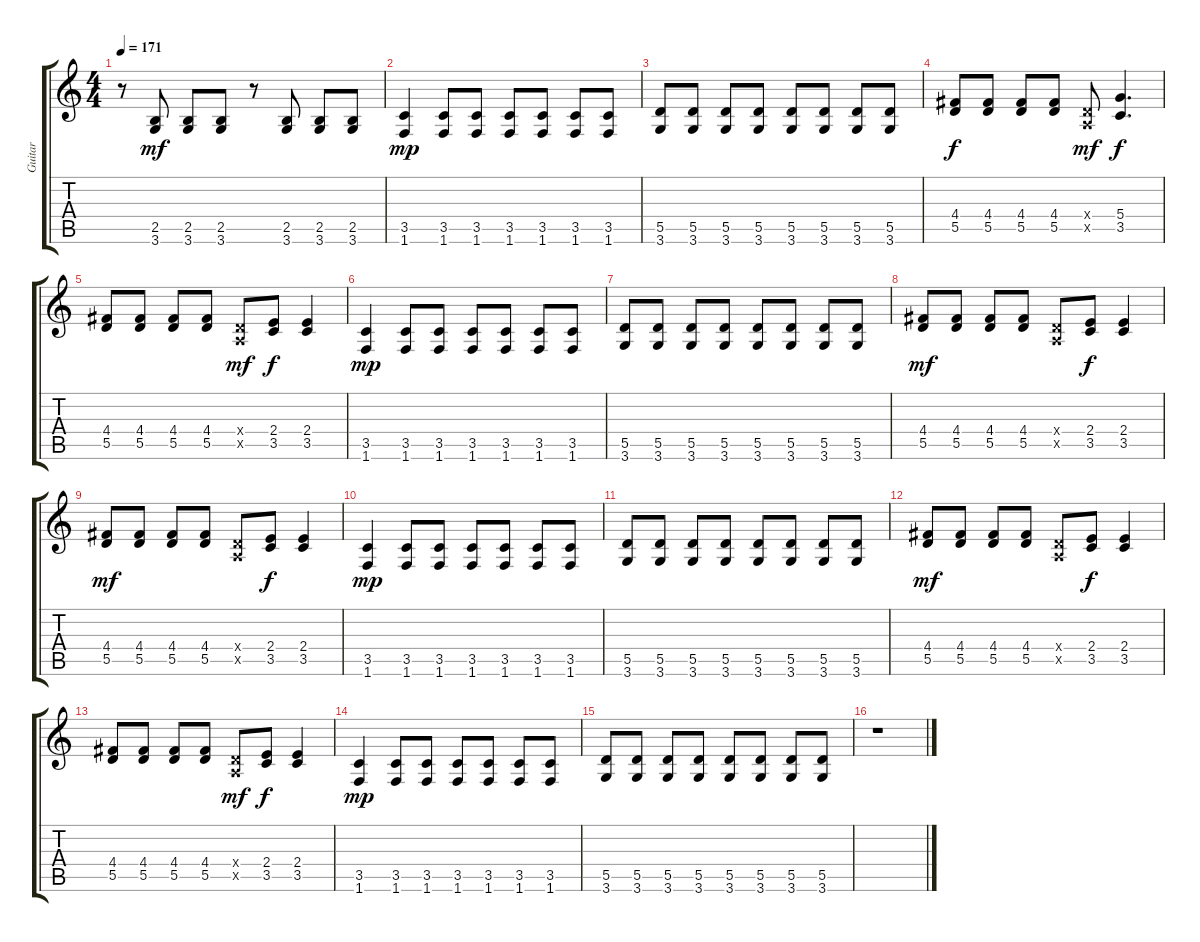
\track ("Guitar" "Guitar") {instrument overdrivenguitar}
\staff {score tabs}
\tuning (E4 B3 G3 D3 A2 E2) {hide}
\ts (4 4)
\tempo 171
\clef g2
\ks c
r.8{dy f} (2.5 3.6).8{dy mf} (2.5 3.6).8 (2.5 3.6).8 r.8 (2.5 3.6).8 (2.5 3.6).8 (2.5 3.6).8 |
(3.5 1.6).4{dy mp} (3.5 1.6).8 (3.5 1.6).8 (3.5 1.6).8 (3.5 1.6).8 (3.5 1.6).8 (3.5 1.6).8 |
(5.5 3.6).8 (5.5 3.6).8 (5.5 3.6).8 (5.5 3.6).8 (5.5 3.6).8 (5.5 3.6).8 (5.5 3.6).8 (5.5 3.6).8 |
(4.4 5.5).8{dy f} (4.4 5.5).8 (4.4 5.5).8 (4.4 5.5).8 (0.4{x} 0.5{x}).8{dy mf} (5.4 3.5).4{d dy f} |
(4.4 5.5).8 (4.4 5.5).8 (4.4 5.5).8 (4.4 5.5).8 (0.4{x} 0.5{x}).8{dy mf} (2.4 3.5).8{dy f} (2.4 3.5).4 |
(3.5 1.6).4{dy mp} (3.5 1.6).8 (3.5 1.6).8 (3.5 1.6).8 (3.5 1.6).8 (3.5 1.6).8 (3.5 1.6).8 |
(5.5 3.6).8 (5.5 3.6).8 (5.5 3.6).8 (5.5 3.6).8 (5.5 3.6).8 (5.5 3.6).8 (5.5 3.6).8 (5.5 3.6).8 |
(4.4 5.5).8{dy mf} (4.4 5.5).8 (4.4 5.5).8 (4.4 5.5).8 (0.4{x} 0.5{x}).8 (2.4 3.5).8{dy f} (2.4 3.5).4 |
(4.4 5.5).8{dy mf} (4.4 5.5).8 (4.4 5.5).8 (4.4 5.5).8 (0.4{x} 0.5{x}).8 (2.4 3.5).8{dy f} (2.4 3.5).4 |
(3.5 1.6).4{dy mp} (3.5 1.6).8 (3.5 1.6).8 (3.5 1.6).8 (3.5 1.6).8 (3.5 1.6).8 (3.5 1.6).8 |
(5.5 3.6).8 (5.5 3.6).8 (5.5 3.6).8 (5.5 3.6).8 (5.5 3.6).8 (5.5 3.6).8 (5.5 3.6).8 (5.5 3.6).8 |
(4.4 5.5).8{dy mf} (4.4 5.5).8 (4.4 5.5).8 (4.4 5.5).8 (0.4{x} 0.5{x}).8 (2.4 3.5).8{dy f} (2.4 3.5).4 |
(4.4 5.5).8 (4.4 5.5).8 (4.4 5.5).8 (4.4 5.5).8 (0.4{x} 0.5{x}).8{dy mf} (2.4 3.5).8{dy f} (2.4 3.5).4 |
(3.5 1.6).4{dy mp} (3.5 1.6).8 (3.5 1.6).8 (3.5 1.6).8 (3.5 1.6).8 (3.5 1.6).8 (3.5 1.6).8 |
(5.5 3.6).8 (5.5 3.6).8 (5.5 3.6).8 (5.5 3.6).8 (5.5 3.6).8 (5.5 3.6).8 (5.5 3.6).8 (5.5 3.6).8 |
r.1
